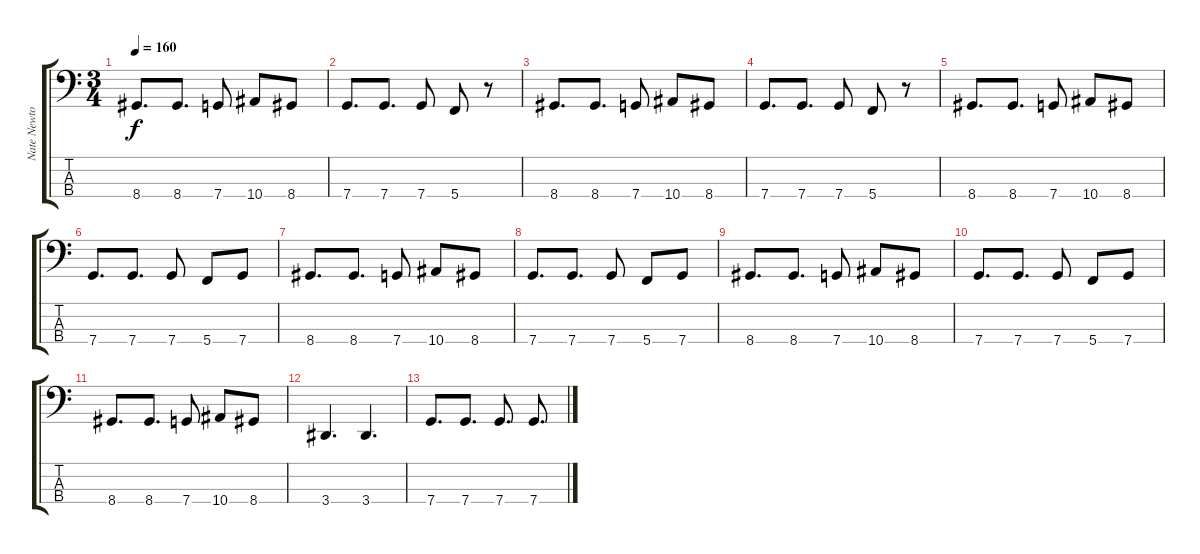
\track ("Nate Newton" "Nate Newto") {instrument electricbasspick}
\staff {score tabs}
\tuning (F2 C2 G1 C1) {hide}
\ts (3 4)
\tempo 160
\clef f4
\ks c
8.4.8{d dy f} 8.4.8{d} 7.4.8 10.4.8 8.4.8 |
7.4.8{d} 7.4.8{d} 7.4.8 5.4.8 r.8 |
8.4.8{d} 8.4.8{d} 7.4.8 10.4.8 8.4.8 |
7.4.8{d} 7.4.8{d} 7.4.8 5.4.8 r.8 |
8.4.8{d} 8.4.8{d} 7.4.8 10.4.8 8.4.8 |
7.4.8{d} 7.4.8{d} 7.4.8 5.4.8 7.4.8 |
8.4.8{d} 8.4.8{d} 7.4.8 10.4.8 8.4.8 |
7.4.8{d} 7.4.8{d} 7.4.8 5.4.8 7.4.8 |
8.4.8{d} 8.4.8{d} 7.4.8 10.4.8 8.4.8 |
7.4.8{d} 7.4.8{d} 7.4.8 5.4.8 7.4.8 |
8.4.8{d} 8.4.8{d} 7.4.8 10.4.8 8.4.8 |
3.4.4{d} 3.4.4{d} |
7.4.8{d} 7.4.8{d} 7.4.8{d} 7.4.8{d}
